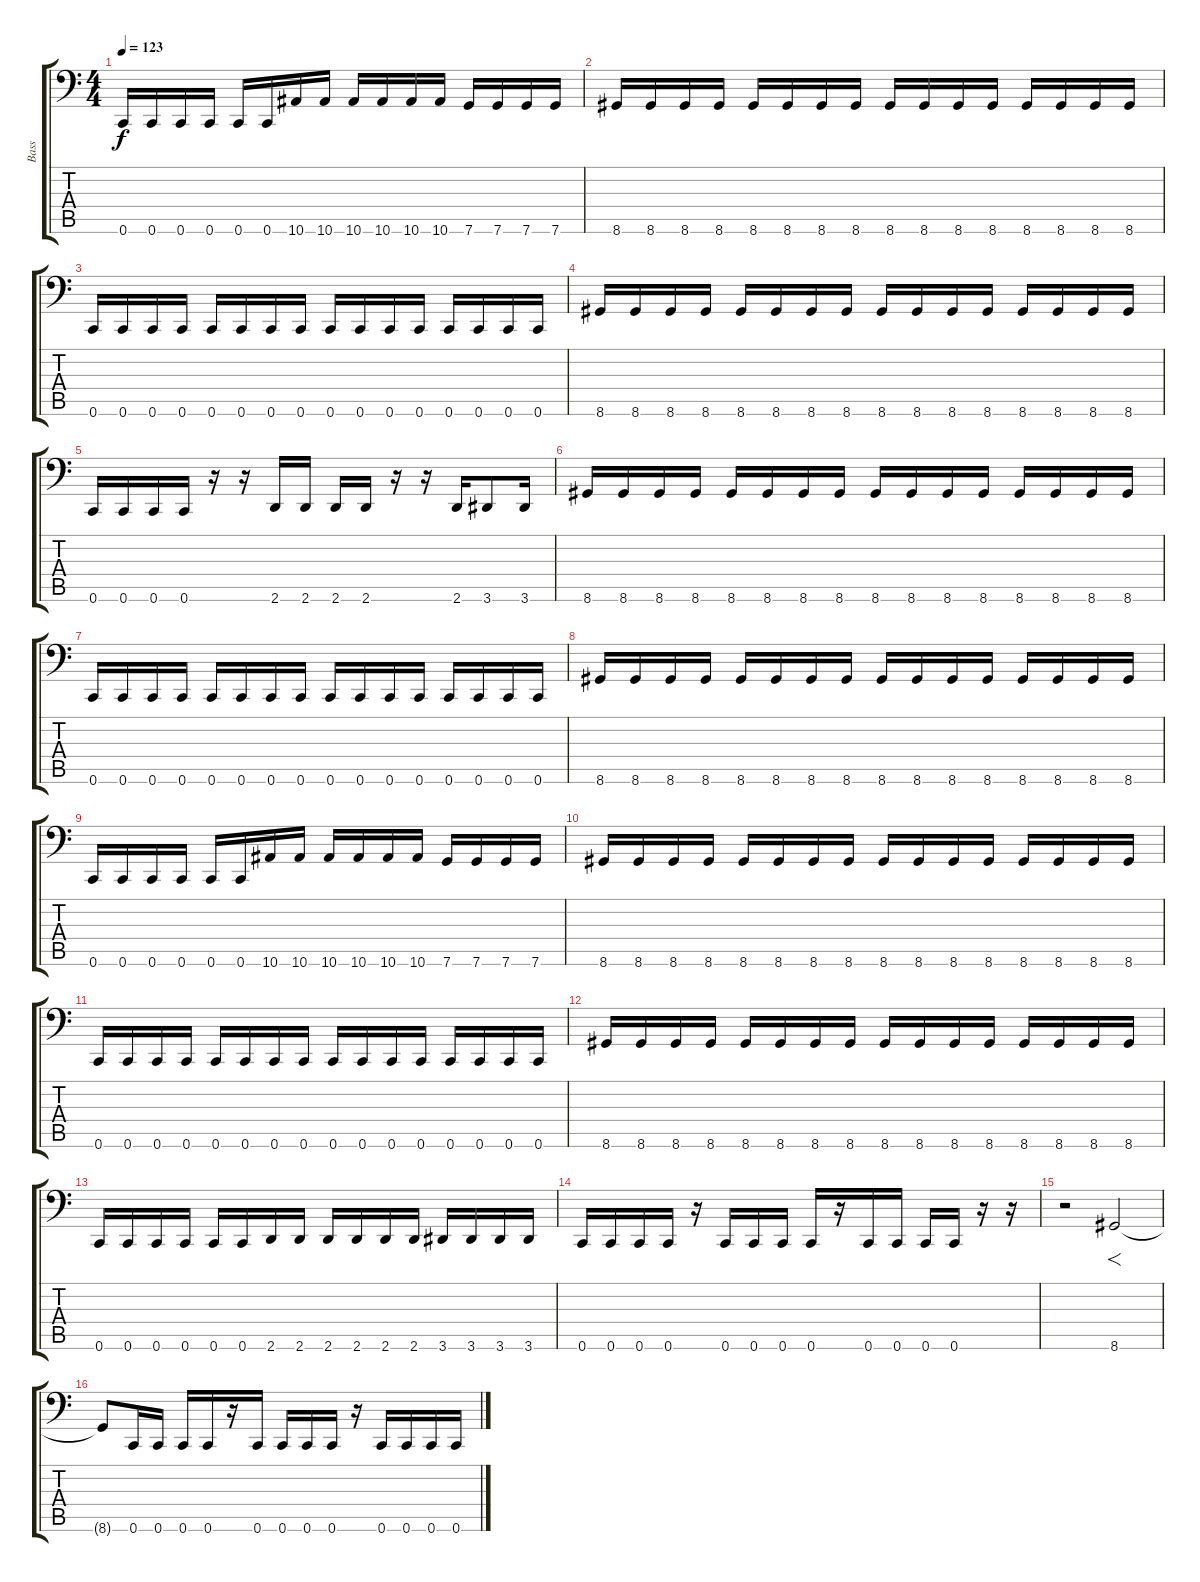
\track ("Bass" "Bass") {instrument electricbasspick}
\staff {score tabs}
\tuning (D3 A2 F2 C2 G1 C1) {hide}
\ts (4 4)
\tempo 123
\clef f4
\ks c
0.6.16{dy f} 0.6.16 0.6.16 0.6.16 0.6.16 0.6.16 10.6.16 10.6.16 10.6.16 10.6.16 10.6.16 10.6.16 7.6.16 7.6.16 7.6.16 7.6.16 |
8.6.16 8.6.16 8.6.16 8.6.16 8.6.16 8.6.16 8.6.16 8.6.16 8.6.16 8.6.16 8.6.16 8.6.16 8.6.16 8.6.16 8.6.16 8.6.16 |
0.6.16 0.6.16 0.6.16 0.6.16 0.6.16 0.6.16 0.6.16 0.6.16 0.6.16 0.6.16 0.6.16 0.6.16 0.6.16 0.6.16 0.6.16 0.6.16 |
8.6.16 8.6.16 8.6.16 8.6.16 8.6.16 8.6.16 8.6.16 8.6.16 8.6.16 8.6.16 8.6.16 8.6.16 8.6.16 8.6.16 8.6.16 8.6.16 |
0.6.16 0.6.16 0.6.16 0.6.16 r.16 r.16 2.6.16 2.6.16 2.6.16 2.6.16 r.16 r.16 2.6.16 3.6.8 3.6.16 |
8.6.16 8.6.16 8.6.16 8.6.16 8.6.16 8.6.16 8.6.16 8.6.16 8.6.16 8.6.16 8.6.16 8.6.16 8.6.16 8.6.16 8.6.16 8.6.16 |
0.6.16 0.6.16 0.6.16 0.6.16 0.6.16 0.6.16 0.6.16 0.6.16 0.6.16 0.6.16 0.6.16 0.6.16 0.6.16 0.6.16 0.6.16 0.6.16 |
8.6.16 8.6.16 8.6.16 8.6.16 8.6.16 8.6.16 8.6.16 8.6.16 8.6.16 8.6.16 8.6.16 8.6.16 8.6.16 8.6.16 8.6.16 8.6.16 |
0.6.16 0.6.16 0.6.16 0.6.16 0.6.16 0.6.16 10.6.16 10.6.16 10.6.16 10.6.16 10.6.16 10.6.16 7.6.16 7.6.16 7.6.16 7.6.16 |
8.6.16 8.6.16 8.6.16 8.6.16 8.6.16 8.6.16 8.6.16 8.6.16 8.6.16 8.6.16 8.6.16 8.6.16 8.6.16 8.6.16 8.6.16 8.6.16 |
0.6.16 0.6.16 0.6.16 0.6.16 0.6.16 0.6.16 0.6.16 0.6.16 0.6.16 0.6.16 0.6.16 0.6.16 0.6.16 0.6.16 0.6.16 0.6.16 |
8.6.16 8.6.16 8.6.16 8.6.16 8.6.16 8.6.16 8.6.16 8.6.16 8.6.16 8.6.16 8.6.16 8.6.16 8.6.16 8.6.16 8.6.16 8.6.16 |
0.6.16 0.6.16 0.6.16 0.6.16 0.6.16 0.6.16 2.6.16 2.6.16 2.6.16 2.6.16 2.6.16 2.6.16 3.6.16 3.6.16 3.6.16 3.6.16 |
0.6.16 0.6.16 0.6.16 0.6.16 r.16 0.6.16 0.6.16 0.6.16 0.6.16 r.16 0.6.16 0.6.16 0.6.16 0.6.16 r.16 r.16 |
r.2 8.6.2{f} |
8.6{t}.8 0.6.16 0.6.16 0.6.16 0.6.16 r.16 0.6.16 0.6.16 0.6.16 0.6.16 r.16 0.6.16 0.6.16 0.6.16 0.6.16
